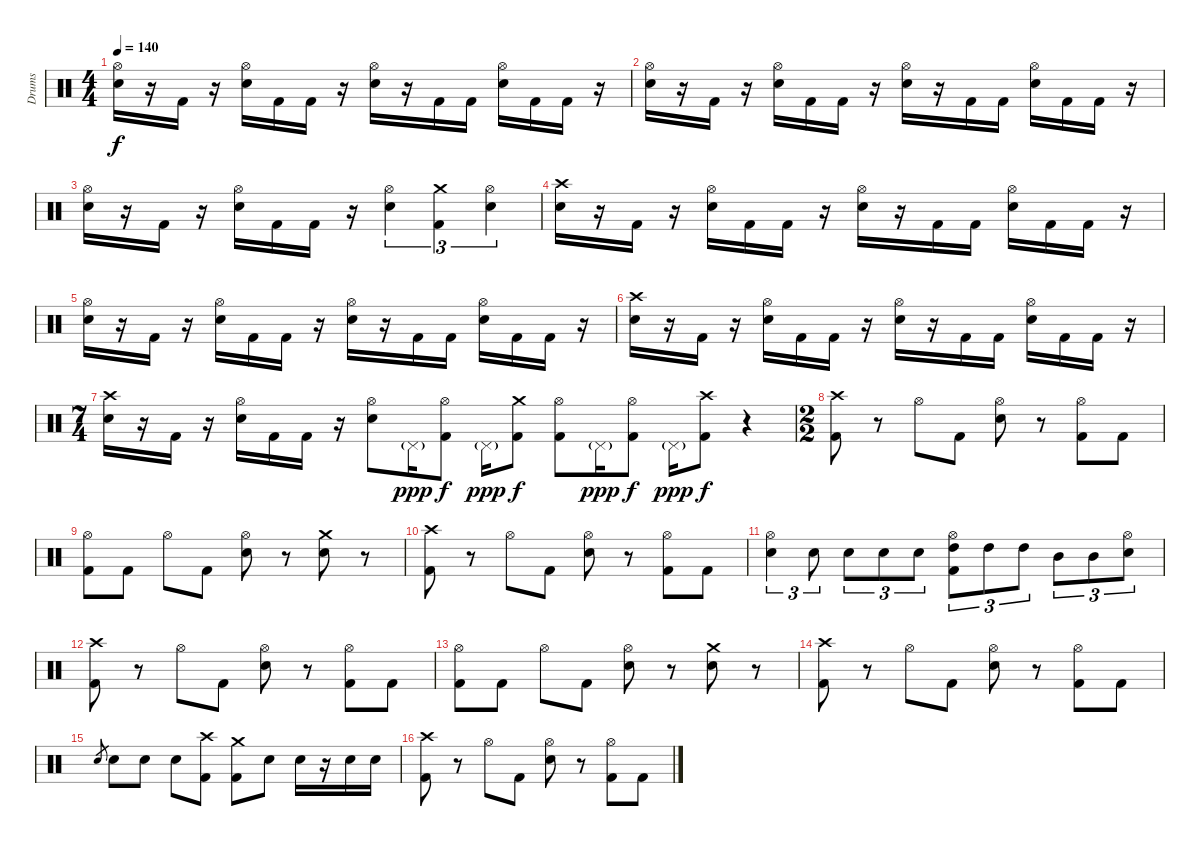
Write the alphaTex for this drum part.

\track ("Drums" "Drums") {instrument percussion}
\staff {score}
\articulation defaults
\ts (4 4)
\tempo 140
\clef neutral
\ks c
("Hi-Hat (open)" "Snare (hit) 2").16{dy f} r.16 "Kick (hit) 2".16 r.16 ("Hi-Hat (open)" "Snare (hit) 2").16 "Kick (hit) 2".16 "Kick (hit) 2".16 r.16 ("Hi-Hat (open)" "Snare (hit) 2").16 r.16 "Kick (hit) 2".16 "Kick (hit) 2".16 ("Hi-Hat (open)" "Snare (hit) 2").16 "Kick (hit) 2".16 "Kick (hit) 2".16 r.16 |
("Hi-Hat (open)" "Snare (hit) 2").16 r.16 "Kick (hit) 2".16 r.16 ("Hi-Hat (open)" "Snare (hit) 2").16 "Kick (hit) 2".16 "Kick (hit) 2".16 r.16 ("Hi-Hat (open)" "Snare (hit) 2").16 r.16 "Kick (hit) 2".16 "Kick (hit) 2".16 ("Hi-Hat (open)" "Snare (hit) 2").16 "Kick (hit) 2".16 "Kick (hit) 2".16 r.16 |
("Hi-Hat (open)" "Snare (hit) 2").16 r.16 "Kick (hit) 2".16 r.16 ("Hi-Hat (open)" "Snare (hit) 2").16 "Kick (hit) 2".16 "Kick (hit) 2".16 r.16 ("Hi-Hat (open)" "Snare (hit) 2").4{tu (3 2)} ("Crash medium (hit)" "Kick (hit) 2").4{tu (3 2)} ("Hi-Hat (open)" "Snare (hit) 2").4{tu (3 2)} |
("Crash high (hit)" "Snare (hit) 2").16 r.16 "Kick (hit) 2".16 r.16 ("Hi-Hat (open)" "Snare (hit) 2").16 "Kick (hit) 2".16 "Kick (hit) 2".16 r.16 ("Hi-Hat (open)" "Snare (hit) 2").16 r.16 "Kick (hit) 2".16 "Kick (hit) 2".16 ("Hi-Hat (open)" "Snare (hit) 2").16 "Kick (hit) 2".16 "Kick (hit) 2".16 r.16 |
("Hi-Hat (open)" "Snare (hit) 2").16 r.16 "Kick (hit) 2".16 r.16 ("Hi-Hat (open)" "Snare (hit) 2").16 "Kick (hit) 2".16 "Kick (hit) 2".16 r.16 ("Hi-Hat (open)" "Snare (hit) 2").16 r.16 "Kick (hit) 2".16 "Kick (hit) 2".16 ("Hi-Hat (open)" "Snare (hit) 2").16 "Kick (hit) 2".16 "Kick (hit) 2".16 r.16 |
("Crash high (hit)" "Snare (hit) 2").16 r.16 "Kick (hit) 2".16 r.16 ("Hi-Hat (open)" "Snare (hit) 2").16 "Kick (hit) 2".16 "Kick (hit) 2".16 r.16 ("Hi-Hat (open)" "Snare (hit) 2").16 r.16 "Kick (hit) 2".16 "Kick (hit) 2".16 ("Hi-Hat (open)" "Snare (hit) 2").16 "Kick (hit) 2".16 "Kick (hit) 2".16 r.16 |
\ts (7 4)
("Crash high (hit)" "Snare (hit) 2").16 r.16 "Kick (hit) 2".16 r.16 ("Hi-Hat (open)" "Snare (hit) 2").16 "Kick (hit) 2".16 "Kick (hit) 2".16 r.16 ("Hi-Hat (open)" "Snare (hit) 2").8 "Pedal Hi-Hat (hit)"{g}.16{dy ppp} ("Hi-Hat (open)" "Kick (hit) 2").8{dy f} "Pedal Hi-Hat (hit)"{g}.16{dy ppp} ("Crash medium (hit)" "Kick (hit) 2").8{dy f} ("Hi-Hat (open)" "Kick (hit) 2").8 "Pedal Hi-Hat (hit)"{g}.16{dy ppp} ("Hi-Hat (open)" "Kick (hit) 2").8{dy f} "Pedal Hi-Hat (hit)"{g}.16{dy ppp} ("Crash high (hit)" "Kick (hit) 2").8{dy f} r.4 |
\ts (2 2)
("Crash high (hit)" "Kick (hit) 2").8 r.8 "Hi-Hat (open)".8 "Kick (hit) 2".8 ("Hi-Hat (open)" "Snare (hit) 2").8 r.8 ("Hi-Hat (open)" "Kick (hit) 2").8 "Kick (hit) 2".8 |
("Hi-Hat (open)" "Kick (hit) 2").8 "Kick (hit) 2".8 "Hi-Hat (open)".8 "Kick (hit) 2".8 ("Hi-Hat (open)" "Snare (hit) 2").8 r.8 ("Crash medium (hit)" "Snare (hit) 2").8 r.8 |
("Crash high (hit)" "Kick (hit) 2").8 r.8 "Hi-Hat (open)".8 "Kick (hit) 2".8 ("Hi-Hat (open)" "Snare (hit) 2").8 r.8 ("Hi-Hat (open)" "Kick (hit) 2").8 "Kick (hit) 2".8 |
("Hi-Hat (open)" "Snare (hit) 2").4{tu (3 2)} "Snare (hit) 2".8{tu (3 2)} "Snare (hit) 2".8{tu (3 2)} "Snare (hit) 2".8{tu (3 2)} "Snare (hit) 2".8{tu (3 2)} ("Hi-Hat (open)" "High Tom (hit)" "Kick (hit) 2").8{tu (3 2)} "High Tom (hit)".8{tu (3 2)} "High Tom (hit)".8{tu (3 2)} "Mid Tom (hit)".8{tu (3 2)} "Mid Tom (hit)".8{tu (3 2)} ("Hi-Hat (open)" "Snare (hit) 2").8{tu (3 2)} |
("Crash high (hit)" "Kick (hit) 2").8 r.8 "Hi-Hat (open)".8 "Kick (hit) 2".8 ("Hi-Hat (open)" "Snare (hit) 2").8 r.8 ("Hi-Hat (open)" "Kick (hit) 2").8 "Kick (hit) 2".8 |
("Hi-Hat (open)" "Kick (hit) 2").8 "Kick (hit) 2".8 "Hi-Hat (open)".8 "Kick (hit) 2".8 ("Hi-Hat (open)" "Snare (hit) 2").8 r.8 ("Crash medium (hit)" "Snare (hit) 2").8 r.8 |
("Crash high (hit)" "Kick (hit) 2").8 r.8 "Hi-Hat (open)".8 "Kick (hit) 2".8 ("Hi-Hat (open)" "Snare (hit) 2").8 r.8 ("Hi-Hat (open)" "Kick (hit) 2").8 "Kick (hit) 2".8 |
"Snare (hit) 2".8{gr} "Snare (hit) 2".8 "Snare (hit) 2".8 "Snare (hit) 2".8 ("Crash high (hit)" "Kick (hit) 2").8 ("Crash medium (hit)" "Kick (hit) 2").8 "Snare (hit) 2".8 "Snare (hit) 2".16 r.16 "Snare (hit) 2".16 "Snare (hit) 2".16 |
("Crash high (hit)" "Kick (hit) 2").8 r.8 "Hi-Hat (open)".8 "Kick (hit) 2".8 ("Hi-Hat (open)" "Snare (hit) 2").8 r.8 ("Hi-Hat (open)" "Kick (hit) 2").8 "Kick (hit) 2".8
